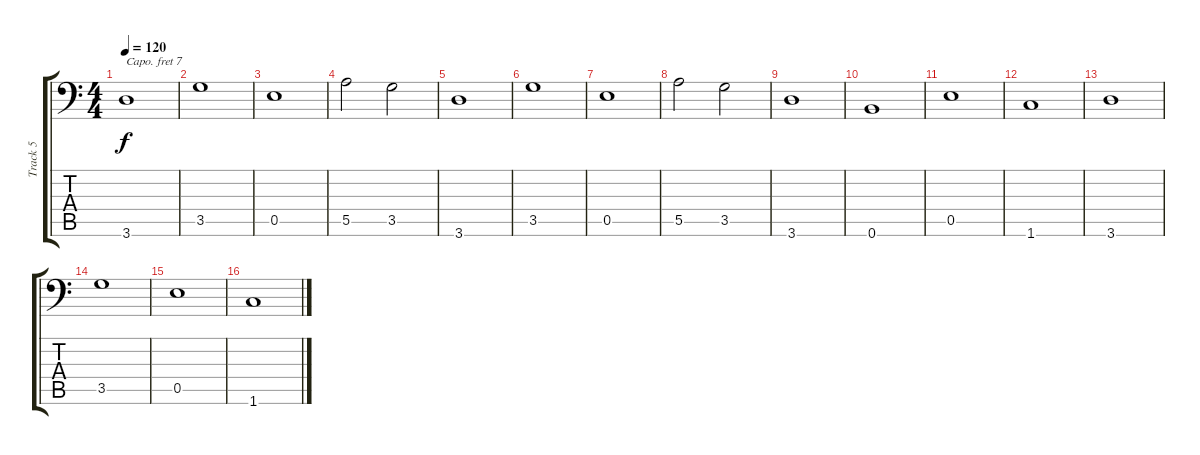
\track ("Track 5" "Track 5") {instrument electricbassfinger}
\staff {score tabs}
\capo 7
\tuning (E3 B2 G2 D2 A1 E1) {hide}
\ts (4 4)
\tempo 120
\clef f4
\ks c
3.6.1{dy f} |
3.5.1 |
0.5.1 |
5.5.2 3.5.2 |
3.6.1 |
3.5.1 |
0.5.1 |
5.5.2 3.5.2 |
3.6.1 |
0.6.1 |
0.5.1 |
1.6.1 |
3.6.1 |
3.5.1 |
0.5.1 |
1.6.1
